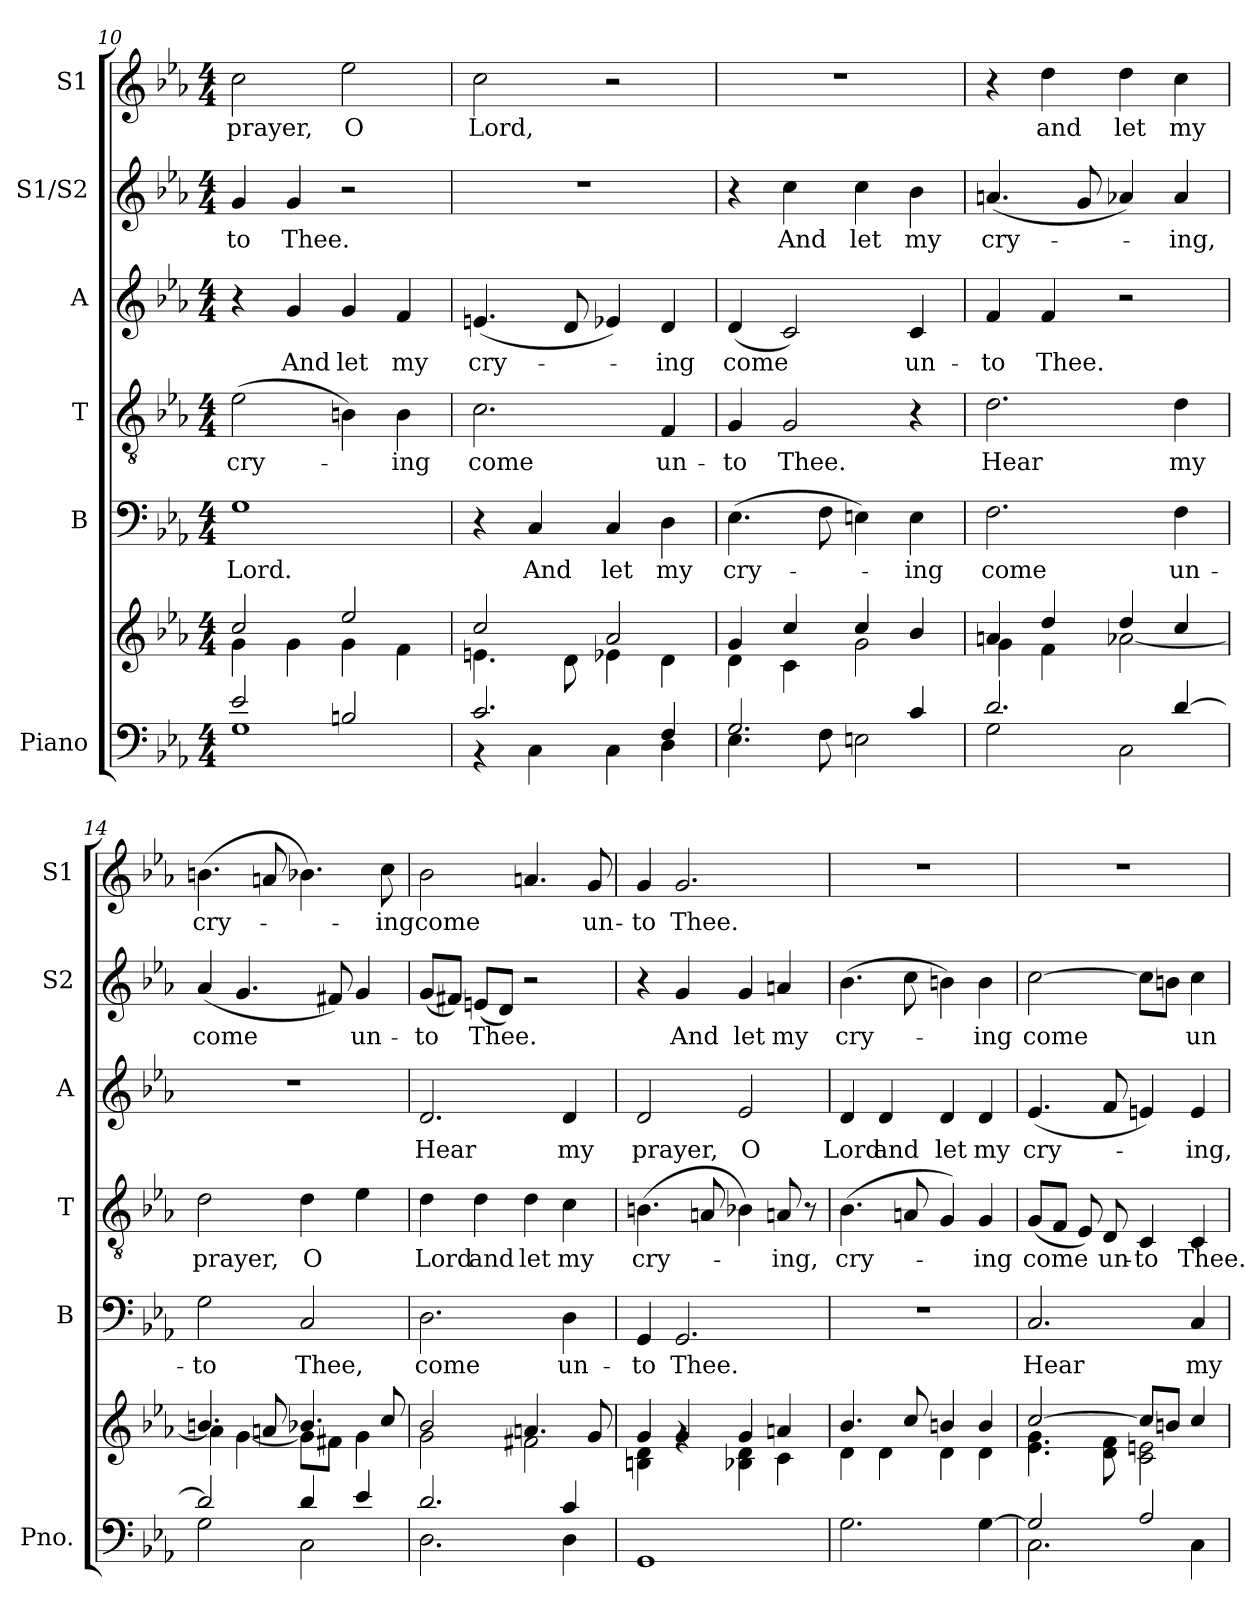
**kern	**kern	**kern	**text	**kern	**text	**kern	**text	**kern	**text	**kern	**text
*part6	*part6	*part5	*part5	*part4	*part4	*part3	*part3	*part2	*part2	*part1	*part1
*staff7	*staff6	*staff5	*staff5	*staff4	*staff4	*staff3	*staff3	*staff2	*staff2	*staff1	*staff1
*I"Piano	*	*I"B	*	*I"T	*	*I"A	*	*I"S1/S2	*	*I"S1	*
*I'Pno.	*	*I'B	*	*I'T	*	*I'A	*	*I'S2	*	*I'S1	*
*clefF4	*clefG2	*clefF4	*	*clefGv2	*	*clefG2	*	*clefG2	*	*clefG2	*
*k[b-e-a-]	*k[b-e-a-]	*k[b-e-a-]	*	*k[b-e-a-]	*	*k[b-e-a-]	*	*k[b-e-a-]	*	*k[b-e-a-]	*
*M4/4	*M4/4	*M4/4	*	*M4/4	*	*M4/4	*	*M4/4	*	*M4/4	*
=10	=10	=10	=10	=10	=10	=10	=10	=10	=10	=10	=10
*^	*^	*	*	*	*	*	*	*	*	*	*
2e-/	1G	2cc/	4g\	1G	Lord.	(2e-\	cry-	4r	.	4g/	-to	2cc\	prayer,
.	.	.	4g\	.	.	.	.	4g/	And	4g/	Thee.	.	.
2Bn/	.	2ee-/	4g\	.	.	4Bn\)	.	4g/	let	2r	.	2ee-\	O
.	.	.	4f\	.	.	4B\	-ing	4f/	my	.	.	.	.
=11	=11	=11	=11	=11	=11	=11	=11	=11	=11	=11	=11	=11	=11
2.c/	4r	2cc/	4.en\	4r	.	2.c\	come	(4.en/	cry-	1r	.	2cc\	Lord,
.	4C\	.	.	4C/	And	.	.	.	.	.	.	.	.
.	.	.	8d\	.	.	.	.	8d/	.	.	.	.	.
.	4C\	2a-/	4e-X\	4C/	let	.	.	4e-X/)	.	.	.	2r	.
4F/	4D\	.	4d\	4D\	my	4F/	un-	4d/	-ing	.	.	.	.
=12	=12	=12	=12	=12	=12	=12	=12	=12	=12	=12	=12	=12	=12
2.G/	4.E-\	4g/	4d\	(4.E-\	cry-	4G/	-to	(4d/	come	4r	.	1r	.
.	.	4cc/	4c\	.	.	2G/	Thee.	2c/)	.	4cc\	And	.	.
.	8F\	.	.	8F\	.	.	.	.	.	.	.	.	.
.	2En\	4cc/	2g\	4En\)	.	.	.	.	.	4cc\	let	.	.
4c/	.	4b-/	.	4E\	ing	4r	.	4c/	un-	4b-\	my	.	.
=13	=13	=13	=13	=13	=13	=13	=13	=13	=13	=13	=13	=13	=13
2.d/	2G\	4an/	4g\	2.F\	come	2.d\	Hear	4f/	-to	(4.an/	cry-	4r	.
.	.	4dd/	4f\	.	.	.	.	4f/	Thee.	.	.	4dd\	and
.	.	.	.	.	.	.	.	.	.	8g/	.	.	.
.	2C\	4dd/	[2a-X\	.	.	.	.	2r	.	4a-X/)	.	4dd\	let
[4d/	.	4cc/	.	4F\	un-	4d\	my	.	.	4a-/	-ing,	4cc\	my
=14	=14	=14	=14	=14	=14	=14	=14	=14	=14	=14	=14	=14	=14
2d/]	2G\	4.bn/	4a-\]	2G\	-to	2d\	prayer,	1r	.	(4a-/	-come	(4.bn\	cry-
.	.	.	[4g\	.	.	.	.	.	.	4.g/	.	.	.
.	.	8an/	.	.	.	.	.	.	.	.	.	8an/	.
4d/	2C\	4.b-X/	8g\L]	2C/	Thee,	4d\	O	.	.	.	.	4.b-X\)	.
.	.	.	8f#X\J	.	.	.	.	.	.	8f#X/)	.	.	.
4e-/	.	.	4g\	.	.	4e-\	.	.	.	4g/	un-	.	.
.	.	8cc/	.	.	.	.	.	.	.	.	.	8cc\	-ing
!!LO:PB:g=z
=15	=15	=15	=15	=15	=15	=15	=15	=15	=15	=15	=15	=15	=15
2.d/	2.D\	2b-/	2g\	2.D\	come	4d\	Lord	2.d/	Hear	(8g/L	-to	2b-\	come
.	.	.	.	.	.	.	.	.	.	8f#X/J)	.	.	.
.	.	.	.	.	.	4d\	and	.	.	(8en/L	Thee.	.	.
.	.	.	.	.	.	.	.	.	.	8d/J)	.	.	.
.	.	4.an/	2f#X\	.	.	4d\	let	.	.	2r	.	4.an/	.
4c/	4D\	.	.	4D\	un-	4c\	my	4d/	my	.	.	.	.
.	.	8g/	.	.	.	.	.	.	.	.	.	8g/	un-
=16	=16	=16	=16	=16	=16	=16	=16	=16	=16	=16	=16	=16	=16
1ryy	1GG	4g/	4Bn\ 4d\	4GG/	-to	(4.Bn\	cry-	2d/	prayer,	4r	.	4g/	-to
.	.	4g/	4rg	2.GG/	Thee.	.	.	.	.	4g/	And	2.g/	Thee.
.	.	.	.	.	.	8An/	.	.	.	.	.	.	.
.	.	4g/	4B-X\ 4d\	.	.	4B-X\)	.	2e-/	O	4g/	let	.	.
.	.	4an/	4c\	.	.	8An/	-ing,	.	.	4an/	my	.	.
.	.	.	.	.	.	8r	.	.	.	.	.	.	.
*v	*v	*	*	*	*	*	*	*	*	*	*	*	*
=17	=17	=17	=17	=17	=17	=17	=17	=17	=17	=17	=17	=17
2.G\	4.b-/	4d\	1r	.	(4.B-\	cry-	4d/	Lord	(4.b-\	cry-	1r	.
.	.	4d\	.	.	.	.	4d/	and	.	.	.	.
.	8cc/	.	.	.	8An/	.	.	.	8cc\	.	.	.
.	4bn/	4d\	.	.	4G/)	.	4d/	let	4bn\)	.	.	.
[4G\	4b/	4d\	.	.	4G/	-ing	4d/	my	4b\	-ing	.	.
=18	=18	=18	=18	=18	=18	=18	=18	=18	=18	=18	=18	=18
*^	*	*	*	*	*	*	*	*	*	*	*	*
2G/]	2.C\	[2cc/	4.e-\ 4.g\	2.C/	Hear	(8G/L	come	(4.e-/	cry-	[2cc\	come	1r	.
.	.	.	.	.	.	8F/J	.	.	.	.	.	.	.
.	.	.	.	.	.	8E-/)	.	.	.	.	.	.	.
.	.	.	8d\ 8f\	.	.	8D/	un-	8f/	.	.	.	.	.
2A-/	.	8cc/L]	2c\ 2en\	.	.	4C/	-to	4en/)	.	8cc\L]	.	.	.
.	.	8bn/J	.	.	.	.	.	.	.	8bn\J	.	.	.
.	4C\	4cc/	.	4C/	my	4C/	Thee.	4e/	-ing,	4cc\	un-	.	.
*v	*v	*	*	*	*	*	*	*	*	*	*	*	*
*	*v	*v	*	*	*	*	*	*	*	*	*	*
=	=	=	=	=	=	=	=	=	=	=	=
*-	*-	*-	*-	*-	*-	*-	*-	*-	*-	*-	*-
